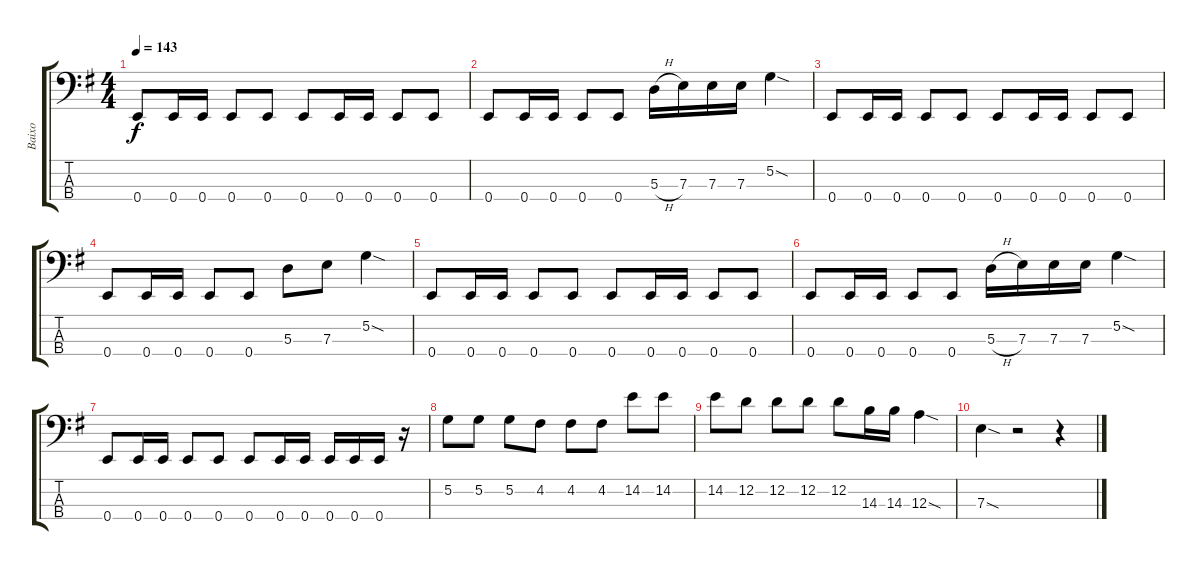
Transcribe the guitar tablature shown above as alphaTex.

\track ("Baixo" "Baixo") {instrument electricbassfinger}
\staff {score tabs}
\tuning (G2 D2 A1 E1) {hide}
\ts (4 4)
\tempo 143
\clef f4
\ks g
0.4.8{dy f} 0.4.16 0.4.16 0.4.8 0.4.8 0.4.8 0.4.16 0.4.16 0.4.8 0.4.8 |
0.4.8 0.4.16 0.4.16 0.4.8 0.4.8 5.3{h}.16 7.3.16 7.3.16 7.3.16 5.2{sod}.4 |
0.4.8 0.4.16 0.4.16 0.4.8 0.4.8 0.4.8 0.4.16 0.4.16 0.4.8 0.4.8 |
0.4.8 0.4.16 0.4.16 0.4.8 0.4.8 5.3.8 7.3.8 5.2{sod}.4 |
0.4.8 0.4.16 0.4.16 0.4.8 0.4.8 0.4.8 0.4.16 0.4.16 0.4.8 0.4.8 |
0.4.8 0.4.16 0.4.16 0.4.8 0.4.8 5.3{h}.16 7.3.16 7.3.16 7.3.16 5.2{sod}.4 |
0.4.8 0.4.16 0.4.16 0.4.8 0.4.8 0.4.8 0.4.16 0.4.16 0.4.16 0.4.16 0.4.16 r.16 |
5.2.8 5.2.8 5.2.8 4.2.8 4.2.8 4.2.8 14.2.8 14.2.8 |
14.2.8 12.2.8 12.2.8 12.2.8 12.2.8 14.3.16 14.3.16 12.3{sod}.4 |
7.3{sod}.4 r.2 r.4
